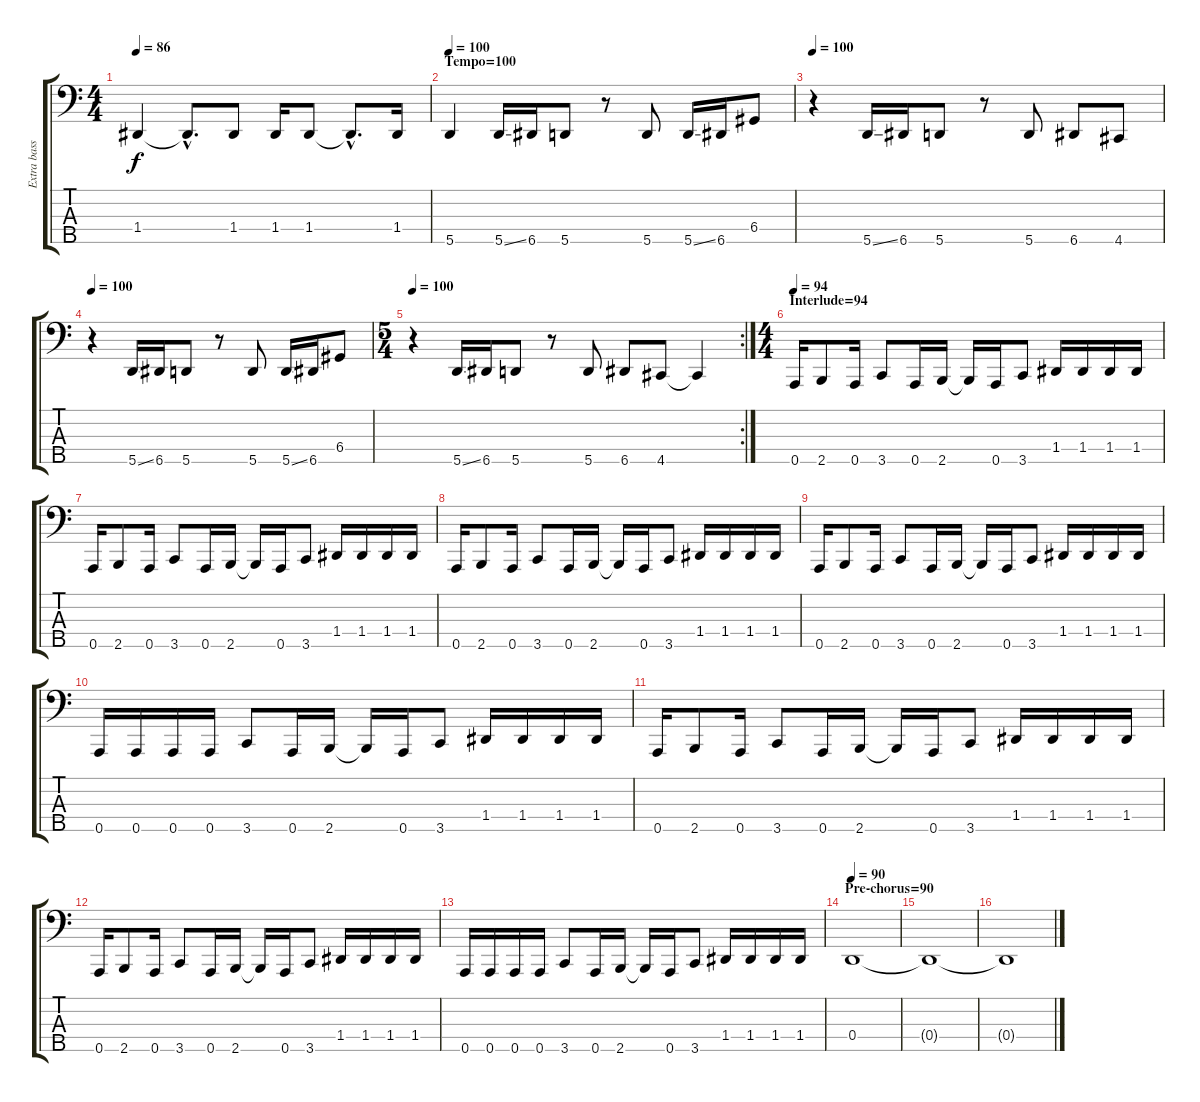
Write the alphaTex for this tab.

\track ("Extra bass" "Extra bass") {instrument electricbassfinger}
\staff {score tabs}
\tuning (F2 C2 G1 D1 A0) {hide}
\ts (4 4)
\tempo 86
\clef f4
\ks c
1.4.4{dy f} 1.4{hac t}.8{d} 1.4.8 1.4.16 1.4.8 1.4{hac t}.8{d} 1.4.16 |
\section ("" "Tempo=100")
\tempo 100
5.5.4 5.5{ss}.16 6.5.16 5.5.8 r.8 5.5.8 5.5{ss}.16 6.5.16 6.4.8 |
\tempo 100
r.4 5.5{ss}.16 6.5.16 5.5.8 r.8 5.5.8 6.5.8 4.5.8 |
\tempo 100
r.4 5.5{ss}.16 6.5.16 5.5.8 r.8 5.5.8 5.5{ss}.16 6.5.16 6.4.8 |
\rc 2
\ts (5 4)
\tempo 100
r.4 5.5{ss}.16 6.5.16 5.5.8 r.8 5.5.8 6.5.8 4.5.8 4.5{t}.4 |
\ts (4 4)
\section ("" "Interlude=94")
\tempo 94
0.5.16 2.5.8 0.5.16 3.5.8 0.5.16 2.5.16 2.5{t}.16 0.5.16 3.5.8 1.4.16 1.4.16 1.4.16 1.4.16 |
0.5.16 2.5.8 0.5.16 3.5.8 0.5.16 2.5.16 2.5{t}.16 0.5.16 3.5.8 1.4.16 1.4.16 1.4.16 1.4.16 |
0.5.16 2.5.8 0.5.16 3.5.8 0.5.16 2.5.16 2.5{t}.16 0.5.16 3.5.8 1.4.16 1.4.16 1.4.16 1.4.16 |
0.5.16 2.5.8 0.5.16 3.5.8 0.5.16 2.5.16 2.5{t}.16 0.5.16 3.5.8 1.4.16 1.4.16 1.4.16 1.4.16 |
0.5.16 0.5.16 0.5.16 0.5.16 3.5.8 0.5.16 2.5.16 2.5{t}.16 0.5.16 3.5.8 1.4.16 1.4.16 1.4.16 1.4.16 |
0.5.16 2.5.8 0.5.16 3.5.8 0.5.16 2.5.16 2.5{t}.16 0.5.16 3.5.8 1.4.16 1.4.16 1.4.16 1.4.16 |
0.5.16 2.5.8 0.5.16 3.5.8 0.5.16 2.5.16 2.5{t}.16 0.5.16 3.5.8 1.4.16 1.4.16 1.4.16 1.4.16 |
0.5.16 0.5.16 0.5.16 0.5.16 3.5.8 0.5.16 2.5.16 2.5{t}.16 0.5.16 3.5.8 1.4.16 1.4.16 1.4.16 1.4.16 |
\section ("" "Pre-chorus=90")
\tempo 90
0.4.1 |
0.4{t}.1 |
0.4{t}.1
